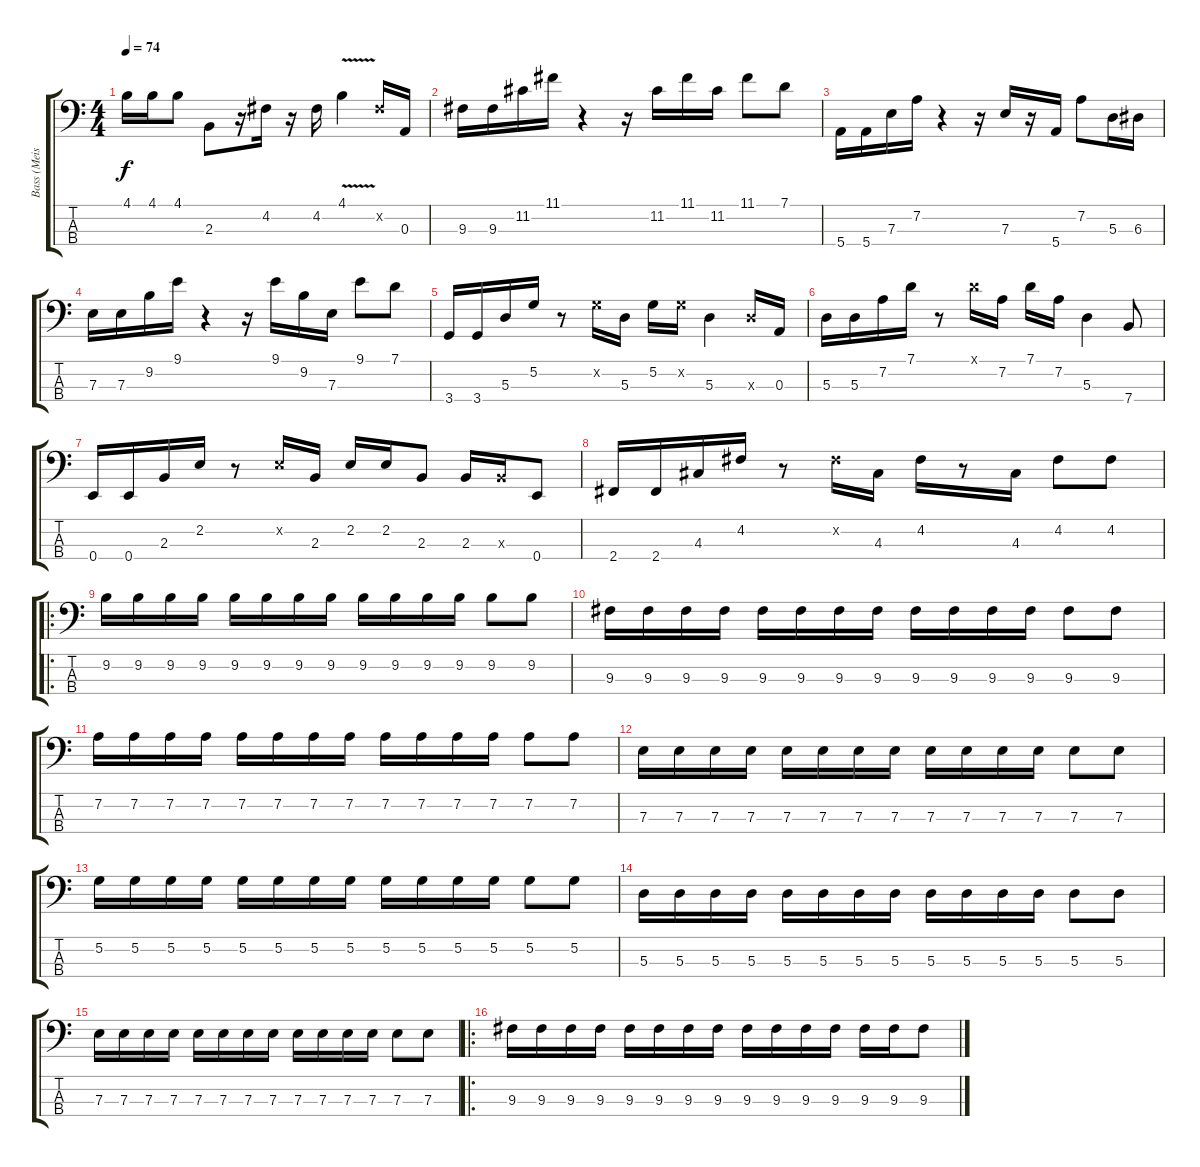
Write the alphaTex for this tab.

\track ("Bass (Meisner)" "Bass (Meis") {instrument slapbass1}
\staff {score tabs}
\tuning (G2 D2 A1 E1) {hide}
\ts (4 4)
\tempo 74
\clef f4
\ks c
4.1.16{dy f} 4.1.16 4.1.8 2.3.8 r.16 4.2.16 r.16 4.2.16 4.1{v}.4 4.2{x}.16 0.3.16 |
9.3.16 9.3.16 11.2.16 11.1.16 r.4 r.16 11.2.16 11.1.16 11.2.16 11.1.8 7.1.8 |
5.4.16 5.4.16 7.3.16 7.2.16 r.4 r.16 7.3.16 r.16 5.4.16 7.2.8 5.3.16 6.3.16 |
7.3.16 7.3.16 9.2.16 9.1.16 r.4 r.16 9.1.16 9.2.16 7.3.16 9.1.8 7.1.8 |
3.4.16 3.4.16 5.3.16 5.2.16 r.8 5.2{x}.16 5.3.16 5.2.16 5.2{x}.16 5.3.4 5.3{x}.16 0.3.16 |
5.3.16 5.3.16 7.2.16 7.1.16 r.8 7.1{x}.16 7.2.16 7.1.16 7.2.16 5.3.4 7.4.8 |
0.4.16 0.4.16 2.3.16 2.2.16 r.8 2.2{x}.16 2.3.16 2.2.16 2.2.16 2.3.8 2.3.16 2.3{x}.16 0.4.8 |
2.4.16 2.4.16 4.3.16 4.2.16 r.8 4.2{x}.16 4.3.16 4.2.16 r.8 4.3.16 4.2.8 4.2.8 |
\ro
9.2.16 9.2.16 9.2.16 9.2.16 9.2.16 9.2.16 9.2.16 9.2.16 9.2.16 9.2.16 9.2.16 9.2.16 9.2.8 9.2.8 |
9.3.16 9.3.16 9.3.16 9.3.16 9.3.16 9.3.16 9.3.16 9.3.16 9.3.16 9.3.16 9.3.16 9.3.16 9.3.8 9.3.8 |
7.2.16 7.2.16 7.2.16 7.2.16 7.2.16 7.2.16 7.2.16 7.2.16 7.2.16 7.2.16 7.2.16 7.2.16 7.2.8 7.2.8 |
7.3.16 7.3.16 7.3.16 7.3.16 7.3.16 7.3.16 7.3.16 7.3.16 7.3.16 7.3.16 7.3.16 7.3.16 7.3.8 7.3.8 |
5.2.16 5.2.16 5.2.16 5.2.16 5.2.16 5.2.16 5.2.16 5.2.16 5.2.16 5.2.16 5.2.16 5.2.16 5.2.8 5.2.8 |
5.3.16 5.3.16 5.3.16 5.3.16 5.3.16 5.3.16 5.3.16 5.3.16 5.3.16 5.3.16 5.3.16 5.3.16 5.3.8 5.3.8 |
7.3.16 7.3.16 7.3.16 7.3.16 7.3.16 7.3.16 7.3.16 7.3.16 7.3.16 7.3.16 7.3.16 7.3.16 7.3.8 7.3.8 |
\ro
9.3.16 9.3.16 9.3.16 9.3.16 9.3.16 9.3.16 9.3.16 9.3.16 9.3.16 9.3.16 9.3.16 9.3.16 9.3.16 9.3.16 9.3.8
